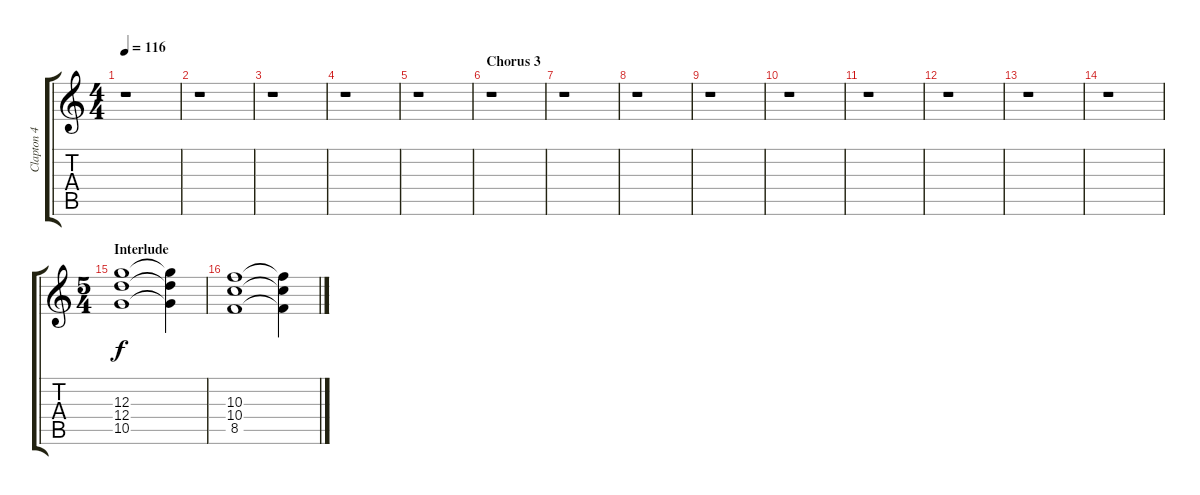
\track ("Clapton 4" "Clapton 4") {instrument overdrivenguitar}
\staff {score tabs}
\tuning (E4 B3 G3 D3 A2 E2) {hide}
\ts (4 4)
\tempo 116
\clef g2
\ks c
r.1{dy mp} |
r.1 |
r.1 |
r.1 |
r.1 |
\section ("" "Chorus 3")
r.1 |
r.1 |
r.1 |
r.1 |
r.1 |
r.1 |
r.1 |
r.1 |
r.1 |
\ts (5 4)
\section ("" "Interlude")
(12.3 12.4 10.5).1{dy f} (12.3{t} 12.4{t} 10.5{t}).4 |
(10.3 10.4 8.5).1 (10.3{t} 10.4{t} 8.5{t}).4
